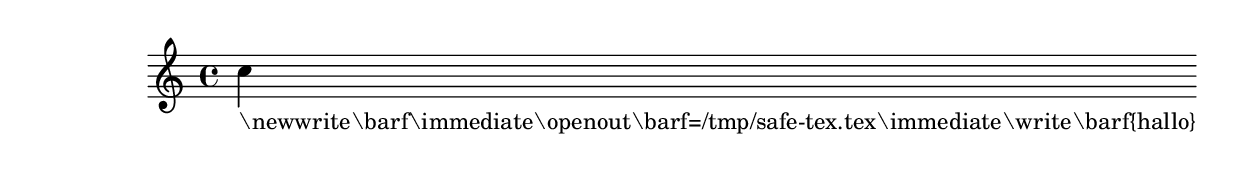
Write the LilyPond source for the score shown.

\version "2.1.22"

\header{
    
    texidoc = "This should not survive lilypond --safe-mode run, and
    certainly not write /tmp/safe-tex.tex"

    % beware
    % openout_any=y lilypond --keep --safe-mode -S latexoptions=']{article}
    % \let\nofiles\relax%' input/no-notation/safe-tex.ly

}

\score{
    \notes c''-"\\newwrite\\barf\\immediate\\openout\\barf=/tmp/safe-tex.tex\\immediate\\write\\barf{hallo}"
}
